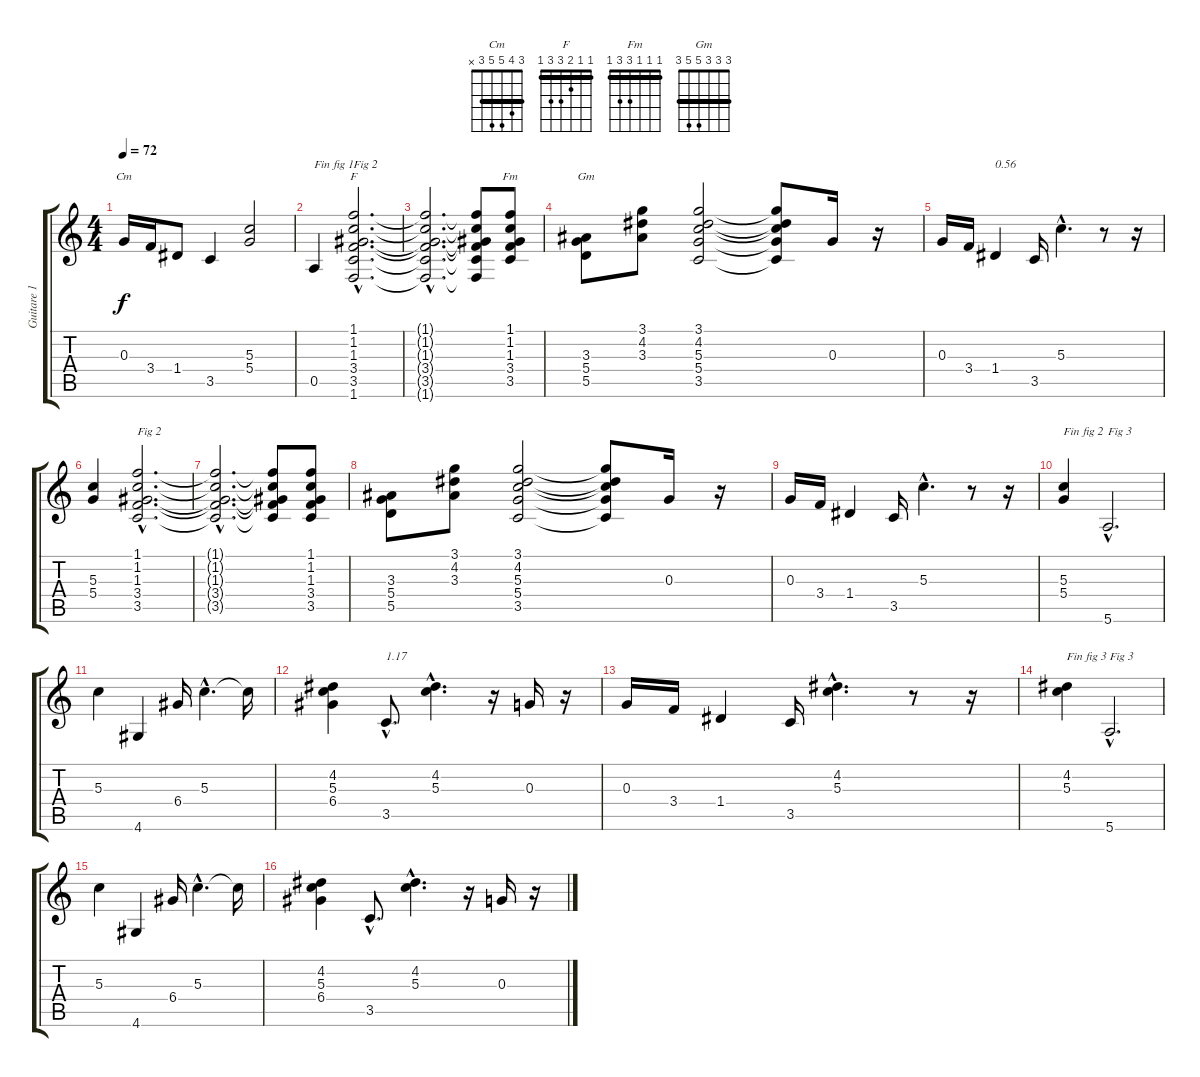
\track ("Guitare 1 delay solo 0.833" "Guitare 1 ") {instrument electricguitarclean}
\staff {score tabs}
\tuning (E4 B3 G3 D3 A2 E2) {hide}
\chord ("Cm" 3 4 5 5 3 x) {barre 3}
\chord ("F" 1 1 2 3 3 1) {barre 1}
\chord ("Fm" 1 1 1 3 3 1) {barre 1}
\chord ("Gm" 3 3 3 5 5 3) {barre 3}
\ts (4 4)
\tempo 72
\clef g2
\ks c
0.3.16{ch "Cm" dy f} 3.4.16 1.4.8 3.5.4 (5.3 5.4).2 |
0.5.4{txt "Fin fig 1"} (1.1{hac} 1.2{hac} 1.3{hac} 3.4{hac} 3.5{hac} 1.6{hac}).2{d ch "F" txt "Fig 2"} |
(1.1{hac t} 1.2{hac t} 1.3{hac t} 3.4{hac t} 3.5{hac t} 1.6{hac t}).2{d} (1.1{t} 1.2{t} 1.3{t} 3.4{t} 3.5{t} 1.6{t}).8 (1.1 1.2 1.3 3.4 3.5).8{ch "Fm"} |
(3.3 5.4 5.5).8{ch "Gm"} (3.1 4.2 3.3).8 (3.1 4.2 5.3 5.4 3.5).2 (3.1{t} 4.2{t} 5.3{t} 5.4{t} 3.5{t}).8 0.3.16 r.16 |
0.3.16 3.4.16 1.4.4{txt "0.56"} 3.5.16 5.3{hac}.4{d} r.8 r.16 |
(5.3 5.4).4 (1.1{hac} 1.2{hac} 1.3{hac} 3.4{hac} 3.5{hac}).2{d txt "Fig 2"} |
(1.1{hac t} 1.2{hac t} 1.3{hac t} 3.4{hac t} 3.5{hac t}).2{d} (1.1{t} 1.2{t} 1.3{t} 3.4{t} 3.5{t}).8 (1.1 1.2 1.3 3.4 3.5).8 |
(3.3 5.4 5.5).8 (3.1 4.2 3.3).8 (3.1 4.2 5.3 5.4 3.5).2 (3.1{t} 4.2{t} 5.3{t} 5.4{t} 3.5{t}).8 0.3.16 r.16 |
0.3.16 3.4.16 1.4.4 3.5.16 5.3{hac}.4{d} r.8 r.16 |
(5.3 5.4).4{txt "Fin fig 2"} 5.6{hac}.2{d txt "Fig 3"} |
5.3.4 4.6.4 6.4.16 5.3{hac}.4{d} 5.3{t}.16 |
(4.2 5.3 6.4).4 3.5{hac}.8{d txt "1.17"} (4.2{hac} 5.3{hac}).4{d} r.16 0.3.16 r.16 |
0.3.16 3.4.16 1.4.4 3.5.16 (4.2{hac} 5.3{hac}).4{d} r.8 r.16 |
(4.2 5.3).4{txt "Fin fig 3"} 5.6{hac}.2{d txt "Fig 3"} |
5.3.4 4.6.4 6.4.16 5.3{hac}.4{d} 5.3{t}.16 |
(4.2 5.3 6.4).4 3.5{hac}.8{d} (4.2{hac} 5.3{hac}).4{d} r.16 0.3.16 r.16
